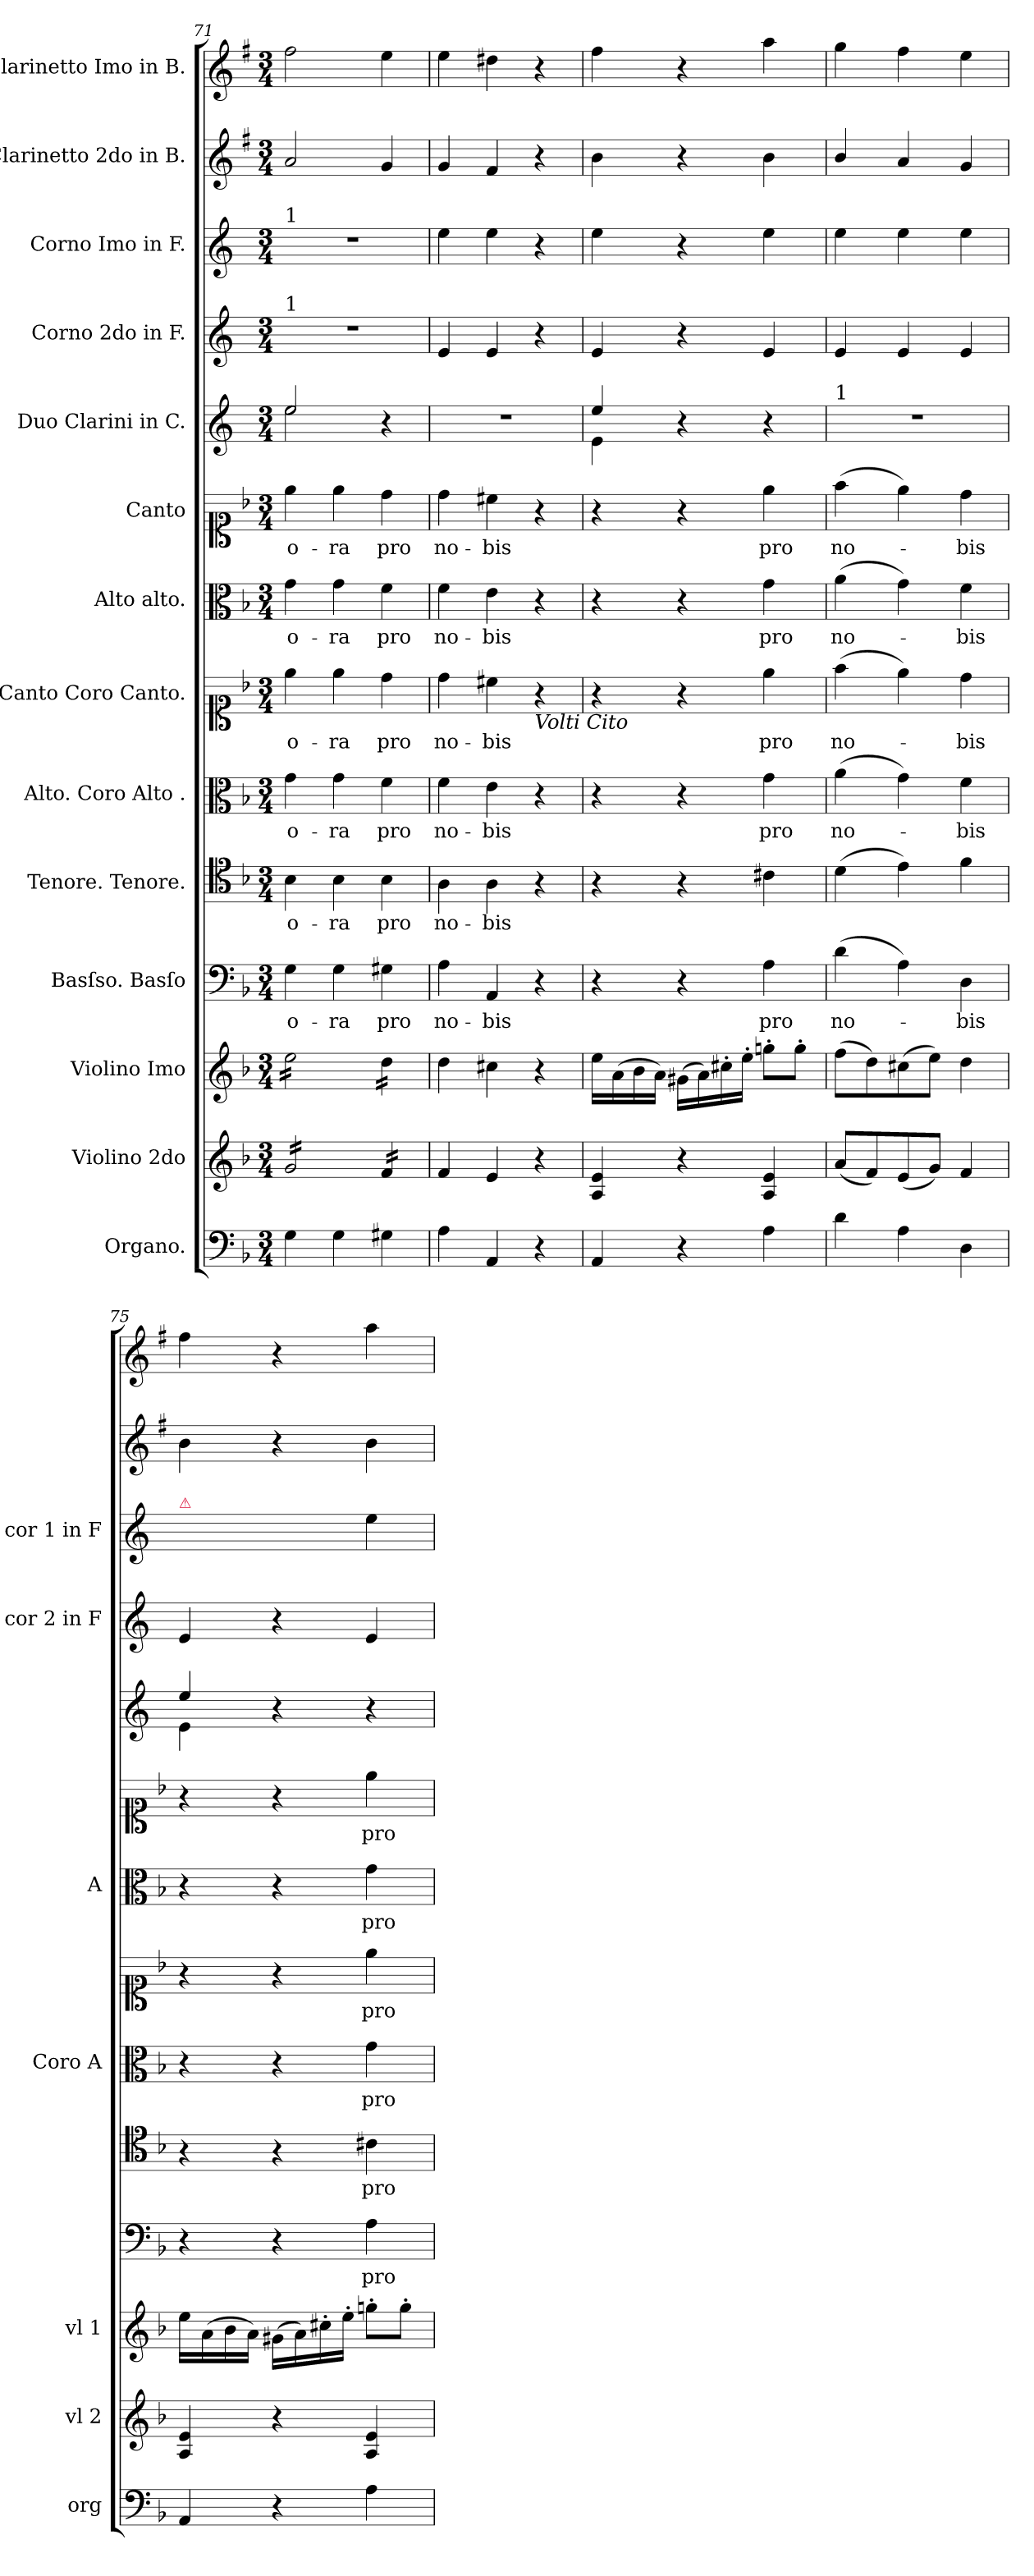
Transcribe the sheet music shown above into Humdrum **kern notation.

**kern	**kern	**kern	**kern	**text	**kern	**text	**kern	**text	**kern	**text	**kern	**text	**kern	**text	**kern	**kern	**kern	**kern	**kern
*part14	*part13	*part12	*part11	*part11	*part10	*part10	*part9	*part9	*part8	*part8	*part7	*part7	*part6	*part6	*part5	*part4	*part3	*part2	*part1
*staff14	*staff13	*staff12	*staff11	*staff11	*staff10	*staff10	*staff9	*staff9	*staff8	*staff8	*staff7	*staff7	*staff6	*staff6	*staff5	*staff4	*staff3	*staff2	*staff1
*I"Organo.	*I"Violino 2do	*I"Violino Imo	*I"Basſso. Basſo	*	*I"Tenore. Tenore.	*	*I"Alto. Coro Alto .	*	*I"Canto Coro Canto.	*	*I"Alto alto.	*	*I"Canto	*	*I"Duo Clarini in C.	*I"Corno 2do in F.	*I"Corno Imo in F.	*I"Clarinetto 2do in B.	*I"Clarinetto Imo in B.
*I'org	*I'vl 2	*I'vl 1	*	*	*	*	*I'Coro A	*	*	*	*I'A	*	*	*	*	*I'cor 2 in F	*I'cor 1 in F	*	*
*clefF4	*clefG2	*clefG2	*clefF4	*	*clefC4	*	*clefC3	*	*clefC1	*	*clefC3	*	*clefC1	*	*clefG2	*clefG2	*clefG2	*clefG2	*clefG2
*	*	*	*	*	*	*	*	*	*	*	*	*	*	*	*	*ITrd4c7	*ITrd4c7	*ITrd1c2	*ITrd1c2
*k[b-]	*k[b-]	*k[b-]	*k[b-]	*	*k[b-]	*	*k[b-]	*	*k[b-]	*	*k[b-]	*	*k[b-]	*	*k[]	*k[b-]	*k[b-]	*k[b-]	*k[b-]
*F:	*F:	*F:	*F:	*	*F:	*	*F:	*	*F:	*	*F:	*	*F:	*	*	*	*	*F:	*F:
*M3/4	*M3/4	*M3/4	*M3/4	*	*M3/4	*	*M3/4	*	*M3/4	*	*M3/4	*	*M3/4	*	*M3/4	*M3/4	*M3/4	*M3/4	*M3/4
=71	=71	=71	=71	=71	=71	=71	=71	=71	=71	=71	=71	=71	=71	=71	=71	=71	=71	=71	=71
*	*	*	*	*	*	*	*	*	*	*	*	*	*	*	*^	*	*	*	*
!	!	!	!	!	!	!	!	!	!	!	!	!	!	!	!	!	!	!LO:TX:a:t=1	!	!
!	!	!	!	!	!	!	!	!	!	!	!	!	!	!	!	!	!LO:TX:a:t=1	!	!	!
*	*tremolo	*	*	*	*	*	*	*	*	*	*	*	*	*	*	*	*	*	*	*
*	*	*tremolo	*	*	*	*	*	*	*	*	*	*	*	*	*	*	*	*	*	*
4G\	16g/LL	16ee\LL	4G\	o-	4B-\	o-	4g\	o-	4ee\	o-	4g\	o-	4ee\	o-	2ee/	2ee\	2.r	2.r	2g/	2ee\
.	16g/	16ee\	.	.	.	.	.	.	.	.	.	.	.	.	.	.	.	.	.	.
.	16g/	16ee\	.	.	.	.	.	.	.	.	.	.	.	.	.	.	.	.	.	.
.	16g/	16ee\	.	.	.	.	.	.	.	.	.	.	.	.	.	.	.	.	.	.
4G\	16g/	16ee\	4G\	-ra	4B-\	-ra	4g\	-ra	4ee\	-ra	4g\	-ra	4ee\	-ra	.	.	.	.	.	.
.	16g/	16ee\	.	.	.	.	.	.	.	.	.	.	.	.	.	.	.	.	.	.
.	16g/	16ee\	.	.	.	.	.	.	.	.	.	.	.	.	.	.	.	.	.	.
.	16g/JJ	16ee\JJ	.	.	.	.	.	.	.	.	.	.	.	.	.	.	.	.	.	.
4G#X\	16f/LL	16dd\LL	4G#X\	pro	4B-\	pro	4f\	pro	4dd\	pro	4f\	pro	4dd\	pro	4r	4ryy	.	.	4f/	4dd\
.	16f/	16dd\	.	.	.	.	.	.	.	.	.	.	.	.	.	.	.	.	.	.
.	16f/	16dd\	.	.	.	.	.	.	.	.	.	.	.	.	.	.	.	.	.	.
.	16f/JJ	16dd\JJ	.	.	.	.	.	.	.	.	.	.	.	.	.	.	.	.	.	.
*	*	*Xtremolo	*	*	*	*	*	*	*	*	*	*	*	*	*	*	*	*	*	*
*	*Xtremolo	*	*	*	*	*	*	*	*	*	*	*	*	*	*	*	*	*	*	*
=72	=72	=72	=72	=72	=72	=72	=72	=72	=72	=72	=72	=72	=72	=72	=72	=72	=72	=72	=72	=72
!	!	!	!	!	!	!	!	!	!	!	!	!	!	!	!LO:TX:a:t=1	!	!	!	!	!
*	*	*	*	*	*	*	*	*	*	*	*	*	*	*	*v	*v	*	*	*	*
4A\	4f/	4dd\	4A\	no-	4A\	no-	4f\	no-	4dd\	no-	4f\	no-	4dd\	no-	2.r	4A/	4a\	4f/	4dd\
4AA/	4e/	4cc#X\	4AA/	-bis	4A\	-bis	4e\	-bis	4cc#X\	-bis	4e\	-bis	4cc#X\	-bis	.	4A/	4a\	4e/	4cc#X\
!	!	!	!	!	!	!	!	!	!LO:TX:b:i:t=Volti Cito	!	!	!	!	!	!	!	!	!	!
4r	4r	4r	4r	.	4r	.	4r	.	4r	.	4r	.	4r	.	.	4r	4r	4r	4r
=73	=73	=73	=73	=73	=73	=73	=73	=73	=73	=73	=73	=73	=73	=73	=73	=73	=73	=73	=73
*	*	*	*	*	*	*	*	*	*	*	*	*	*	*	*^	*	*	*	*
4AA/	4A/ 4e/	16ee\LL	4r	.	4r	.	4r	.	4r	.	4r	.	4r	.	4ee/	4e\	4A/	4a\	4a\	4ee\
.	.	(16a\	.	.	.	.	.	.	.	.	.	.	.	.	.	.	.	.	.	.
.	.	16b-\	.	.	.	.	.	.	.	.	.	.	.	.	.	.	.	.	.	.
.	.	16a\JJ)	.	.	.	.	.	.	.	.	.	.	.	.	.	.	.	.	.	.
4r	4r	(16g#X\LL	4r	.	4r	.	4r	.	4r	.	4r	.	4r	.	4r	4ryy	4r	4r	4r	4r
.	.	16a\)	.	.	.	.	.	.	.	.	.	.	.	.	.	.	.	.	.	.
.	.	16cc#X'\	.	.	.	.	.	.	.	.	.	.	.	.	.	.	.	.	.	.
.	.	16ee'\JJ	.	.	.	.	.	.	.	.	.	.	.	.	.	.	.	.	.	.
4A\	4A/ 4e/	8ggn'\L	4A\	pro	4c#X\	.	4g\	pro	4ee\	pro	4g\	pro	4ee\	pro	4r	4ryy	4A/	4a\	4a\	4gg\
.	.	8gg'\J	.	.	.	.	.	.	.	.	.	.	.	.	.	.	.	.	.	.
*	*	*	*	*	*	*	*	*	*	*	*	*	*	*	*v	*v	*	*	*	*
=74	=74	=74	=74	=74	=74	=74	=74	=74	=74	=74	=74	=74	=74	=74	=74	=74	=74	=74	=74
!	!	!	!	!	!	!	!	!	!	!	!	!	!	!	!LO:TX:a:t=1	!	!	!	!
4d\	(8a/L	(8ff\L	(4d\	no-	(4d\	.	(4a\	no-	(4ff\	no-	(4a\	no-	(4ff\	no-	2.r	4A/	4a\	4a/	4ff\
.	8f/)	8dd\)	.	.	.	.	.	.	.	.	.	.	.	.	.	.	.	.	.
4A\	(8e/	(8cc#X\	4A\)	.	4e\)	.	4g\)	.	4ee\)	.	4g\)	.	4ee\)	.	.	4A/	4a\	4g/	4ee\
.	8g/J)	8ee\J)	.	.	.	.	.	.	.	.	.	.	.	.	.	.	.	.	.
4D\	4f/	4dd\	4D\	-bis	4f\	.	4f\	-bis	4dd\	-bis	4f\	-bis	4dd\	-bis	.	4A/	4a\	4f/	4dd\
=75	=75	=75	=75	=75	=75	=75	=75	=75	=75	=75	=75	=75	=75	=75	=75	=75	=75	=75	=75
*	*	*	*	*	*	*	*	*	*	*	*	*	*	*	*^	*	*	*	*
!	!	!	!	!	!	!	!	!	!	!	!	!	!	!	!	!	!	!LO:TX:a:color=crimson:t=⚠	!	!
4AA/	4A/ 4e/	16ee\LL	4r	.	4r	.	4r	.	4r	.	4r	.	4r	.	4ee/	4e\	4A/	2ryy	4a\	4ee\
.	.	(16a\	.	.	.	.	.	.	.	.	.	.	.	.	.	.	.	.	.	.
.	.	16b-\	.	.	.	.	.	.	.	.	.	.	.	.	.	.	.	.	.	.
.	.	16a\JJ)	.	.	.	.	.	.	.	.	.	.	.	.	.	.	.	.	.	.
4r	4r	(16g#X\LL	4r	.	4r	.	4r	.	4r	.	4r	.	4r	.	4r	4ryy	4r	.	4r	4r
.	.	16a\)	.	.	.	.	.	.	.	.	.	.	.	.	.	.	.	.	.	.
.	.	16cc#X'\	.	.	.	.	.	.	.	.	.	.	.	.	.	.	.	.	.	.
.	.	16ee'\JJ	.	.	.	.	.	.	.	.	.	.	.	.	.	.	.	.	.	.
4A\	4A/ 4e/	8ggn'\L	4A\	pro	4c#X\	pro	4g\	pro	4ee\	pro	4g\	pro	4ee\	pro	4r	4ryy	4A/	4a\	4a\	4gg\
.	.	8gg'\J	.	.	.	.	.	.	.	.	.	.	.	.	.	.	.	.	.	.
*	*	*	*	*	*	*	*	*	*	*	*	*	*	*	*v	*v	*	*	*	*
=	=	=	=	=	=	=	=	=	=	=	=	=	=	=	=	=	=	=	=
*-	*-	*-	*-	*-	*-	*-	*-	*-	*-	*-	*-	*-	*-	*-	*-	*-	*-	*-	*-
